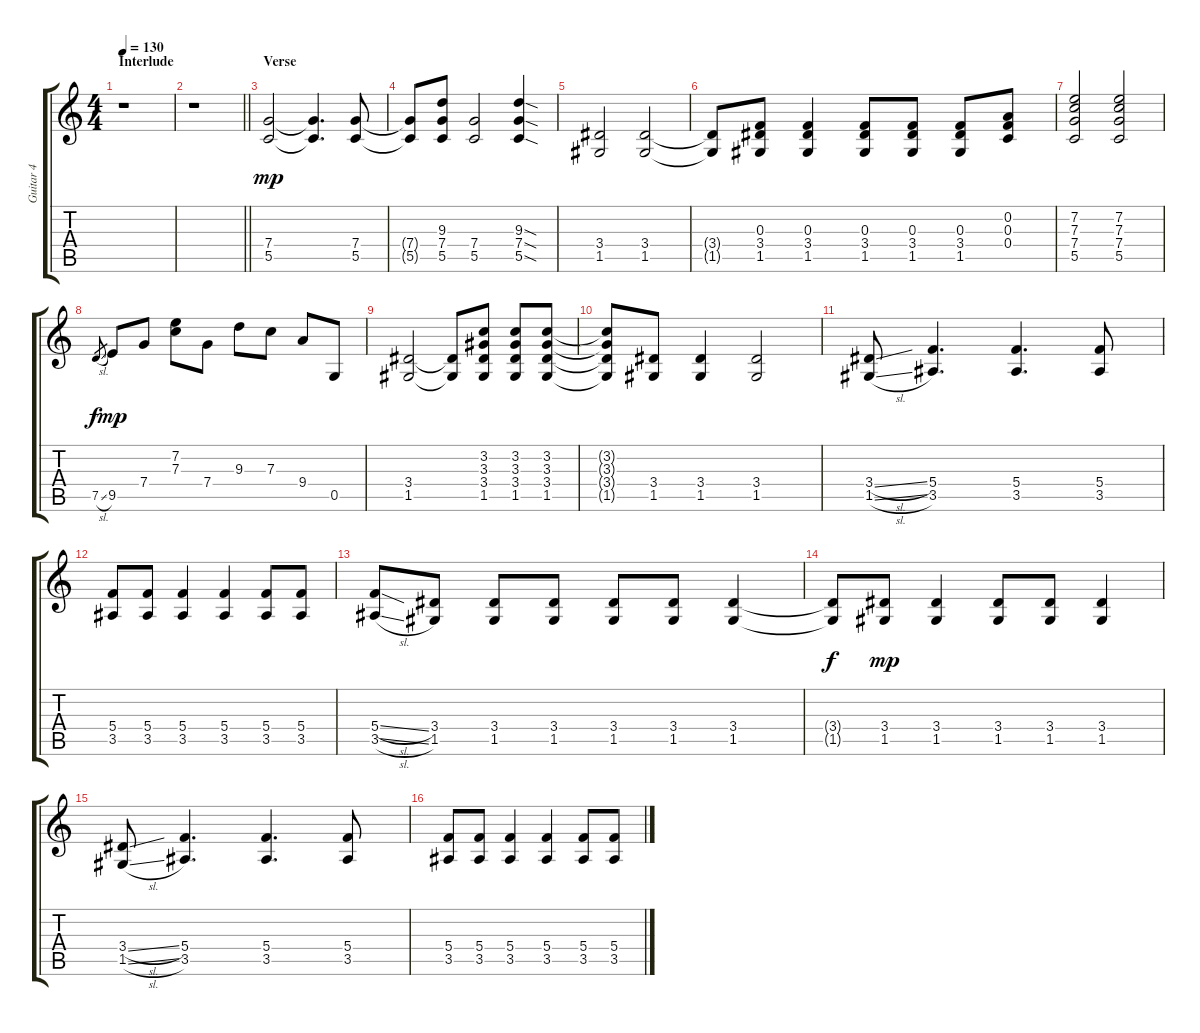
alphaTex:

\track ("Guitar 4" "Guitar 4") {instrument distortionguitar}
\staff {score tabs}
\tuning (D4 A3 F3 C3 G2 C2) {hide}
\ts (4 4)
\section ("" "Interlude")
\tempo 130
\clef g2
\ks c
r.1{dy mp} |
\barLineRight lightlight
r.1 |
\section ("" "Verse")
(7.4 5.5).2 (7.4{t} 5.5{t}).4{d} (7.4 5.5).8 |
(7.4{t} 5.5{t}).8 (9.3 7.4 5.5).8 (7.4 5.5).2 (9.3{sod} 7.4{sod} 5.5{sod}).4 |
(3.4 1.5).2 (3.4 1.5).2 |
(3.4{t} 1.5{t}).8 (0.3 3.4 1.5).8 (0.3 3.4 1.5).4 (0.3 3.4 1.5).8 (0.3 3.4 1.5).8 (0.3 3.4 1.5).8 (0.2 0.3 0.4).8 |
(7.2 7.3 7.4 5.5).2 (7.2 7.3 7.4 5.5).2 |
7.5{sl}.8{gr dy f} 9.5.8{dy mp} 7.4.8 (7.2 7.3).8 7.4.8 9.3.8 7.3.8 9.4.8 0.5.8 |
(3.4 1.5).2 (3.4{t} 1.5{t}).8 (3.2 3.3 3.4 1.5).8 (3.2 3.3 3.4 1.5).8 (3.2 3.3 3.4 1.5).8 |
(3.2{t} 3.3{t} 3.4{t} 1.5{t}).8 (3.4 1.5).8 (3.4 1.5).4 (3.4 1.5).2 |
(3.4{sl} 1.5{sl}).8 (5.4 3.5).4{d} (5.4 3.5).4{d} (5.4 3.5).8 |
(5.4 3.5).8 (5.4 3.5).8 (5.4 3.5).4 (5.4 3.5).4 (5.4 3.5).8 (5.4 3.5).8 |
(5.4{sl} 3.5{sl}).8 (3.4 1.5).8 (3.4 1.5).8 (3.4 1.5).8 (3.4 1.5).8 (3.4 1.5).8 (3.4 1.5).4 |
(3.4{t} 1.5{t}).8{dy f} (3.4 1.5).8{dy mp} (3.4 1.5).4 (3.4 1.5).8 (3.4 1.5).8 (3.4 1.5).4 |
(3.4{sl} 1.5{sl}).8 (5.4 3.5).4{d} (5.4 3.5).4{d} (5.4 3.5).8 |
(5.4 3.5).8 (5.4 3.5).8 (5.4 3.5).4 (5.4 3.5).4 (5.4 3.5).8 (5.4 3.5).8
